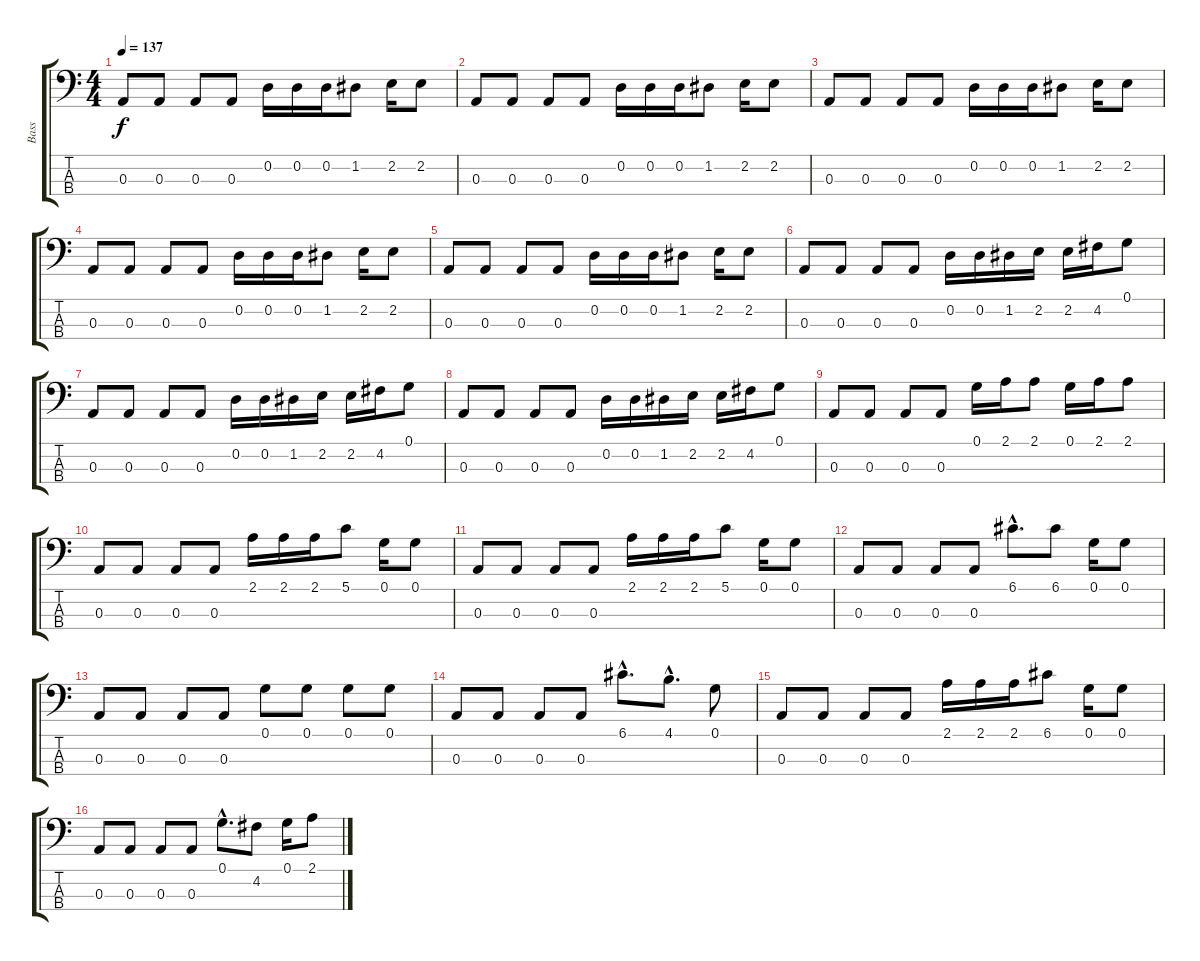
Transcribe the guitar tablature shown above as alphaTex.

\track ("Bass" "Bass") {instrument electricbasspick}
\staff {score tabs}
\tuning (G2 D2 A1 E1) {hide}
\ts (4 4)
\tempo 137
\clef f4
\ks c
0.3.8{dy f} 0.3.8 0.3.8 0.3.8 0.2.16 0.2.16 0.2.16 1.2.8 2.2.16 2.2.8 |
0.3.8 0.3.8 0.3.8 0.3.8 0.2.16 0.2.16 0.2.16 1.2.8 2.2.16 2.2.8 |
0.3.8 0.3.8 0.3.8 0.3.8 0.2.16 0.2.16 0.2.16 1.2.8 2.2.16 2.2.8 |
0.3.8 0.3.8 0.3.8 0.3.8 0.2.16 0.2.16 0.2.16 1.2.8 2.2.16 2.2.8 |
0.3.8 0.3.8 0.3.8 0.3.8 0.2.16 0.2.16 0.2.16 1.2.8 2.2.16 2.2.8 |
0.3.8 0.3.8 0.3.8 0.3.8 0.2.16 0.2.16 1.2.16 2.2.16 2.2.16 4.2.16 0.1.8 |
0.3.8 0.3.8 0.3.8 0.3.8 0.2.16 0.2.16 1.2.16 2.2.16 2.2.16 4.2.16 0.1.8 |
0.3.8 0.3.8 0.3.8 0.3.8 0.2.16 0.2.16 1.2.16 2.2.16 2.2.16 4.2.16 0.1.8 |
0.3.8 0.3.8 0.3.8 0.3.8 0.1.16 2.1.16 2.1.8 0.1.16 2.1.16 2.1.8 |
0.3.8 0.3.8 0.3.8 0.3.8 2.1.16 2.1.16 2.1.16 5.1.8 0.1.16 0.1.8 |
0.3.8 0.3.8 0.3.8 0.3.8 2.1.16 2.1.16 2.1.16 5.1.8 0.1.16 0.1.8 |
0.3.8 0.3.8 0.3.8 0.3.8 6.1{hac}.8{d} 6.1.8 0.1.16 0.1.8 |
0.3.8 0.3.8 0.3.8 0.3.8 0.1.8 0.1.8 0.1.8 0.1.8 |
0.3.8 0.3.8 0.3.8 0.3.8 6.1{hac}.8{d} 4.1{hac}.8{d} 0.1.8 |
0.3.8 0.3.8 0.3.8 0.3.8 2.1.16 2.1.16 2.1.16 6.1.8 0.1.16 0.1.8 |
0.3.8 0.3.8 0.3.8 0.3.8 0.1{hac}.8{d} 4.2.8 0.1.16 2.1.8
